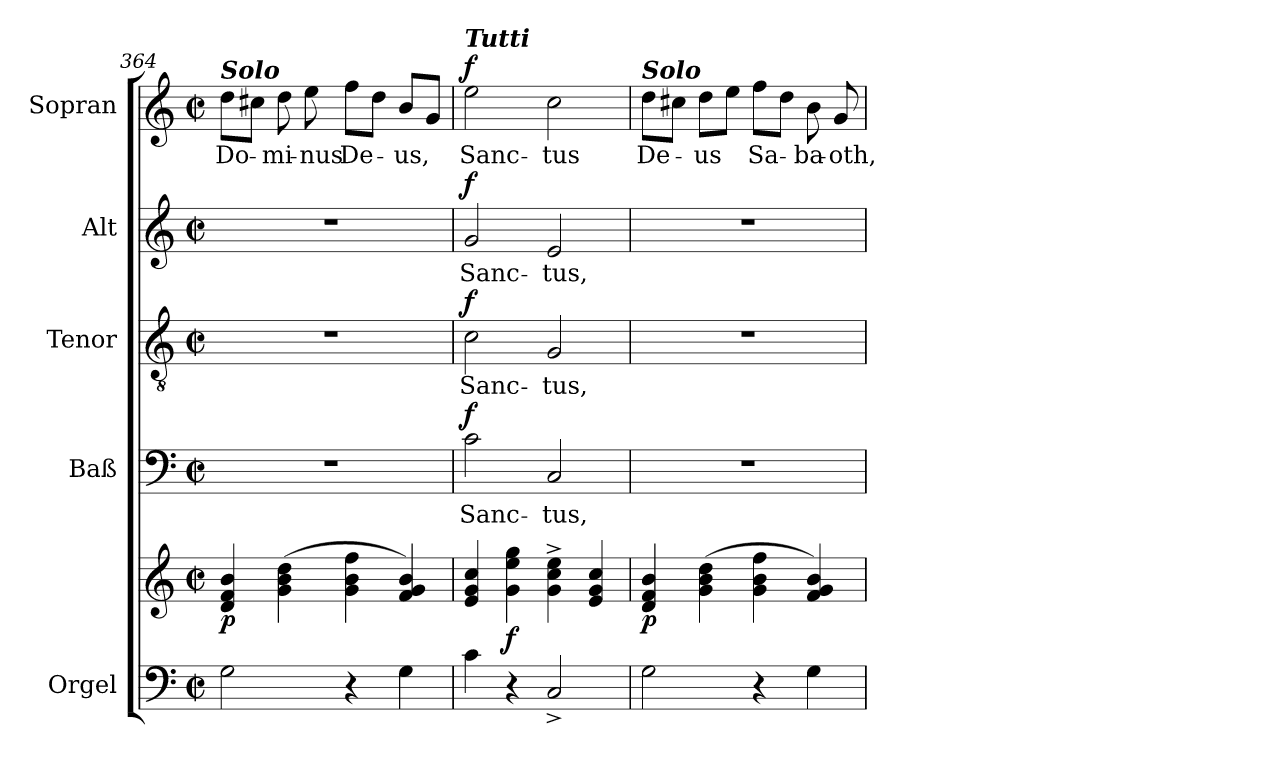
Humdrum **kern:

**kern	**kern	**dynam	**kern	**text	**dynam	**kern	**text	**dynam	**kern	**text	**dynam	**kern	**text	**dynam
*part5	*part5	*part5	*part4	*part4	*part4	*part3	*part3	*part3	*part2	*part2	*part2	*part1	*part1	*part1
*staff6	*staff5	*staff5/6	*staff4	*staff4	*staff4	*staff3	*staff3	*staff3	*staff2	*staff2	*staff2	*staff1	*staff1	*staff1
*I"Orgel	*	*	*I"Baß	*	*	*I"Tenor	*	*	*I"Alt	*	*	*I"Sopran	*	*
*clefF4	*clefG2	*	*clefF4	*	*	*clefGv2	*	*	*clefG2	*	*	*clefG2	*	*
*k[]	*k[]	*	*k[]	*	*	*k[]	*	*	*k[]	*	*	*k[]	*	*
*C:	*C:	*	*C:	*	*	*C:	*	*	*C:	*	*	*C:	*	*
*M2/2	*M2/2	*	*M2/2	*	*	*M2/2	*	*	*M2/2	*	*	*M2/2	*	*
*met(c|)	*met(c|)	*	*met(c|)	*	*	*met(c|)	*	*	*met(c|)	*	*	*met(c|)	*	*
=364	=364	=364	=364	=364	=364	=364	=364	=364	=364	=364	=364	=364	=364	=364
!	!	!	!	!	!	!	!	!	!	!	!	!LO:TX:a:Bi:t=Solo	!	!
!	!	!LO:DY:b	!	!	!	!	!	!	!	!	!	!	!LO:LY:b	!
2G\	4d/ 4f/ 4b/	p	1r	.	.	1r	.	.	1r	.	.	8dd\L	Do-	.
.	.	.	.	.	.	.	.	.	.	.	.	8cc#X\J	.	.
!	!	!	!	!	!	!	!	!	!	!	!	!	!LO:LY:b	!
.	(>4g\ 4b\ 4dd\	.	.	.	.	.	.	.	.	.	.	8dd\	-mi-	.
!	!	!	!	!	!	!	!	!	!	!	!	!	!LO:LY:b	!
.	.	.	.	.	.	.	.	.	.	.	.	8ee\	-nus	.
!	!	!	!	!	!	!	!	!	!	!	!	!	!LO:LY:b	!
4r	4g\ 4b\ 4ff\	.	.	.	.	.	.	.	.	.	.	8ff\L	De-	.
.	.	.	.	.	.	.	.	.	.	.	.	8dd\J	.	.
!	!	!	!	!	!	!	!	!	!	!	!	!	!LO:LY:b	!
4G\	4f/ 4g/ 4b/)	.	.	.	.	.	.	.	.	.	.	8b/L	-us,	.
.	.	.	.	.	.	.	.	.	.	.	.	8g/J	.	.
!!LO:LB:g=z
=365	=365	=365	=365	=365	=365	=365	=365	=365	=365	=365	=365	=365	=365	=365
!	!	!	!	!	!	!	!	!	!	!	!	!LO:TX:a:Bi:t=Tutti	!	!
!	!	!	!	!LO:LY:b	!LO:DY:a	!	!LO:LY:b	!LO:DY:a	!	!LO:LY:b	!LO:DY:a	!	!LO:LY:b	!LO:DY:a
4c\	4e/ 4g/ 4cc/	.	2c\	Sanc-	f	2c\	Sanc-	f	2g/	Sanc-	f	2ee\	Sanc-	f
!	!	!LO:DY:b	!	!	!	!	!	!	!	!	!	!	!	!
4r	4g\ 4ee\ 4gg\	f	.	.	.	.	.	.	.	.	.	.	.	.
!	!	!	!	!LO:LY:b	!	!	!LO:LY:b	!	!	!LO:LY:b	!	!	!LO:LY:b	!
2C^</	4g\^> 4cc\^> 4ee\^>	.	2C/	-tus,	.	2G/	-tus,	.	2e/	-tus,	.	2cc\	-tus	.
.	4e/ 4g/ 4cc/	.	.	.	.	.	.	.	.	.	.	.	.	.
=366	=366	=366	=366	=366	=366	=366	=366	=366	=366	=366	=366	=366	=366	=366
!	!	!	!	!	!	!	!	!	!	!	!	!LO:TX:a:Bi:t=Solo	!	!
!	!	!LO:DY:b	!	!	!	!	!	!	!	!	!	!	!LO:LY:b	!
2G\	4d/ 4f/ 4b/	p	1r	.	.	1r	.	.	1r	.	.	8dd\L	De-	.
.	.	.	.	.	.	.	.	.	.	.	.	8cc#X\J	.	.
!	!	!	!	!	!	!	!	!	!	!	!	!	!LO:LY:b	!
.	(>4g\ 4b\ 4dd\	.	.	.	.	.	.	.	.	.	.	8dd\L	-us	.
.	.	.	.	.	.	.	.	.	.	.	.	8ee\J	.	.
!	!	!	!	!	!	!	!	!	!	!	!	!	!LO:LY:b	!
4r	4g\ 4b\ 4ff\	.	.	.	.	.	.	.	.	.	.	8ff\L	Sa-	.
.	.	.	.	.	.	.	.	.	.	.	.	8dd\J	.	.
!	!	!	!	!	!	!	!	!	!	!	!	!	!LO:LY:b	!
4G\	4f/ 4g/ 4b/)	.	.	.	.	.	.	.	.	.	.	8b\	-ba-	.
!	!	!	!	!	!	!	!	!	!	!	!	!	!LO:LY:b	!
.	.	.	.	.	.	.	.	.	.	.	.	8g/	-oth,	.
=	=	=	=	=	=	=	=	=	=	=	=	=	=	=
*-	*-	*-	*-	*-	*-	*-	*-	*-	*-	*-	*-	*-	*-	*-
